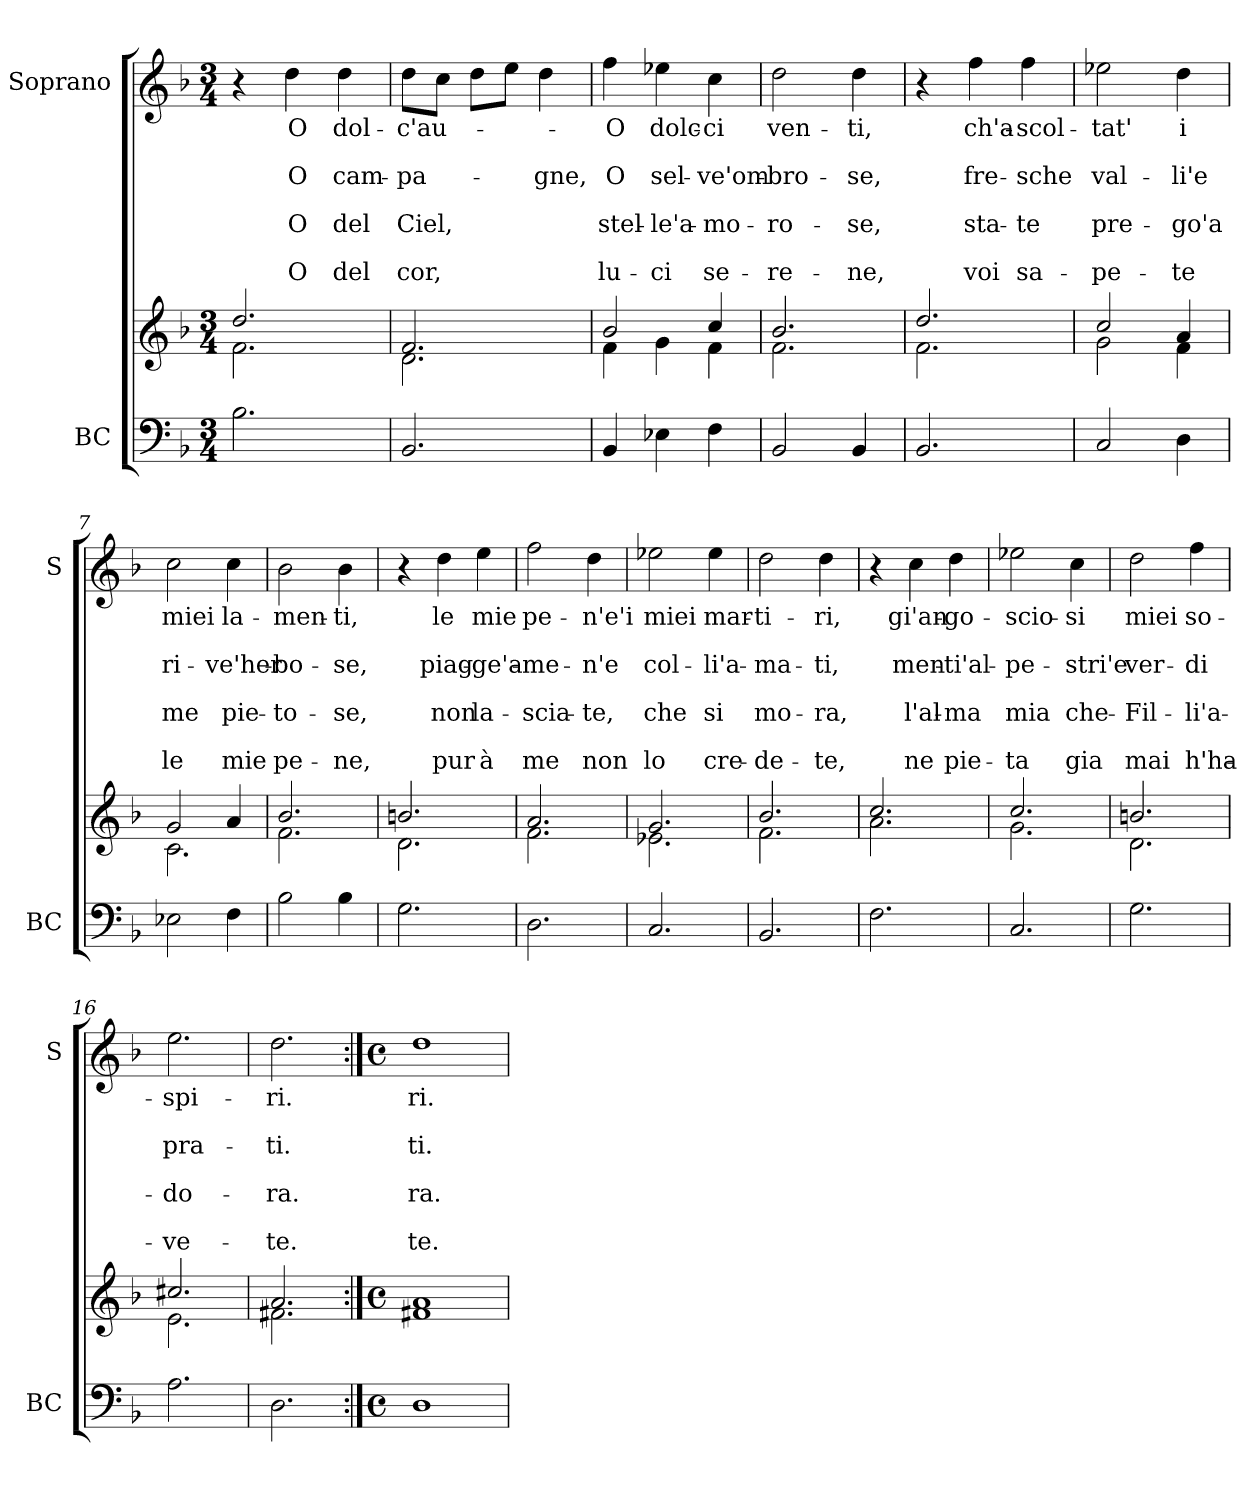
**kern	**kern	**kern	**text	**text	**text	**text	**text	**text	**text
*part2	*part2	*part1	*part1	*part1	*part1	*part1	*part1	*part1	*part1
*staff3	*staff2	*staff1	*staff1	*staff1	*staff1	*staff1	*staff1	*staff1	*staff1
*I"BC	*	*I"Soprano	*	*	*	*	*	*	*
*I'BC	*	*I'S	*	*	*	*	*	*	*
*clefF4	*clefG2	*clefG2	*	*	*	*	*	*	*
*k[b-]	*k[b-]	*k[b-]	*	*	*	*	*	*	*
*F:	*F:	*F:	*	*	*	*	*	*	*
*M3/4	*M3/4	*M3/4	*	*	*	*	*	*	*
=1	=1	=1	=1	=1	=1	=1	=1	=1	=1
*	*^	*	*	*	*	*	*	*	*
2.B-\	2.dd/	2.f\	4r	.	.	.	.	.	.	.
!	!	!	!	!LO:LY:b	!	!LO:LY:b	!	!LO:LY:b	!	!LO:LY:b
.	.	.	4dd\	O	.	O	.	O	.	O
!	!	!	!	!LO:LY:b	!	!LO:LY:b	!	!LO:LY:b	!	!LO:LY:b
.	.	.	4dd\	dol-	.	cam-	.	del	.	del
=2	=2	=2	=2	=2	=2	=2	=2	=2	=2	=2
!	!	!	!	!LO:LY:b	!	!LO:LY:b	!	!LO:LY:b	!	!LO:LY:b
2.BB-/	2.f/	2.d\	8dd\L	-c'au-	.	-pa-	.	Ciel,	.	cor,
.	.	.	8cc\J	.	.	.	.	.	.	.
.	.	.	8dd\L	.	.	.	.	.	.	.
.	.	.	8ee\J	.	.	.	.	.	.	.
!	!	!	!	!	!	!LO:LY:b	!	!	!	!
.	.	.	4dd\	.	.	-gne,	.	.	.	.
=3	=3	=3	=3	=3	=3	=3	=3	=3	=3	=3
!	!	!	!	!LO:LY:b	!	!LO:LY:b	!	!LO:LY:b	!	!LO:LY:b
4BB-/	2b-/	4f\	4ff\	O	.	O	.	stel-	.	lu-
!	!	!	!	!LO:LY:b	!	!LO:LY:b	!	!LO:LY:b	!	!LO:LY:b
4E-X\	.	4g\	4ee-X\	dolc-	.	sel-	.	-le'a-	.	-ci
!	!	!	!	!LO:LY:b	!	!LO:LY:b	!	!LO:LY:b	!	!LO:LY:b
4F\	4cc/	4f\	4cc\	-ci	.	-ve'om-	.	-mo-	.	se-
=4	=4	=4	=4	=4	=4	=4	=4	=4	=4	=4
!	!	!	!	!LO:LY:b	!	!LO:LY:b	!	!LO:LY:b	!	!LO:LY:b
2BB-/	2.b-/	2.f\	2dd\	ven-	.	-bro-	.	-ro-	.	-re-
!	!	!	!	!LO:LY:b	!	!LO:LY:b	!	!LO:LY:b	!	!LO:LY:b
4BB-/	.	.	4dd\	-ti,	.	-se,	.	-se,	.	-ne,
=5	=5	=5	=5	=5	=5	=5	=5	=5	=5	=5
2.BB-/	2.dd/	2.f\	4r	.	.	.	.	.	.	.
!	!	!	!	!LO:LY:b	!	!LO:LY:b	!	!LO:LY:b	!	!LO:LY:b
.	.	.	4ff\	ch'a-	.	fre-	.	sta-	.	voi
!	!	!	!	!LO:LY:b	!	!LO:LY:b	!	!LO:LY:b	!	!LO:LY:b
.	.	.	4ff\	-scol-	.	-sche	.	-te	.	sa-
!!LO:LB:g=z
=6	=6	=6	=6	=6	=6	=6	=6	=6	=6	=6
!	!	!	!	!LO:LY:b	!	!LO:LY:b	!	!LO:LY:b	!	!LO:LY:b
2C/	2cc/	2g\	2ee-X\	-tat'	.	val-	.	pre-	.	-pe-
!	!	!	!	!LO:LY:b	!	!LO:LY:b	!	!LO:LY:b	!	!LO:LY:b
4D\	4a/	4f\	4dd\	i	.	-li'e	.	-go'a	.	-te
=7	=7	=7	=7	=7	=7	=7	=7	=7	=7	=7
!	!	!	!	!LO:LY:b	!	!LO:LY:b	!	!LO:LY:b	!	!LO:LY:b
2E-X\	2g/	2.c\	2cc\	miei	.	ri-	.	me	.	le
!	!	!	!	!LO:LY:b	!	!LO:LY:b	!	!LO:LY:b	!	!LO:LY:b
4F\	4a/	.	4cc\	la-	.	-ve'her-	.	pie-	.	mie
=8	=8	=8	=8	=8	=8	=8	=8	=8	=8	=8
!	!	!	!	!LO:LY:b	!	!LO:LY:b	!	!LO:LY:b	!	!LO:LY:b
2B-\	2.b-/	2.f\	2b-\	-men-	.	-bo-	.	-to-	.	pe-
!	!	!	!	!LO:LY:b	!	!LO:LY:b	!	!LO:LY:b	!	!LO:LY:b
4B-\	.	.	4b-\	-ti,	.	-se,	.	-se,	.	-ne,
=9	=9	=9	=9	=9	=9	=9	=9	=9	=9	=9
2.G\	2.bn/	2.d\	4r	.	.	.	.	.	.	.
!	!	!	!	!LO:LY:b	!	!LO:LY:b	!	!LO:LY:b	!	!LO:LY:b
.	.	.	4dd\	le	.	piag-	.	non	.	pur
!	!	!	!	!LO:LY:b	!	!LO:LY:b	!	!LO:LY:b	!	!LO:LY:b
.	.	.	4ee\	mie	.	-ge'a-	.	la-	.	à
=10	=10	=10	=10	=10	=10	=10	=10	=10	=10	=10
!	!	!	!	!LO:LY:b	!	!LO:LY:b	!	!LO:LY:b	!	!LO:LY:b
2.D\	2.a/	2.f\	2ff\	pe-	.	-me-	.	-scia-	.	me
!	!	!	!	!LO:LY:b	!	!LO:LY:b	!	!LO:LY:b	!	!LO:LY:b
.	.	.	4dd\	-n'e'i	.	-n'e	.	-te,	.	non
=11	=11	=11	=11	=11	=11	=11	=11	=11	=11	=11
!	!	!	!	!LO:LY:b	!	!LO:LY:b	!	!LO:LY:b	!	!LO:LY:b
2.C/	2.g/	2.e-X\	2ee-X\	miei	.	col-	.	che	.	lo
!	!	!	!	!LO:LY:b	!	!LO:LY:b	!	!LO:LY:b	!	!LO:LY:b
.	.	.	4ee-\	mar-	.	-li'a-	.	si	.	cre-
!!LO:PB:g=z
=12	=12	=12	=12	=12	=12	=12	=12	=12	=12	=12
!	!	!	!	!LO:LY:b	!	!LO:LY:b	!	!LO:LY:b	!	!LO:LY:b
2.BB-/	2.b-/	2.f\	2dd\	-ti-	.	-ma-	.	mo-	.	-de-
!	!	!	!	!LO:LY:b	!	!LO:LY:b	!	!LO:LY:b	!	!LO:LY:b
.	.	.	4dd\	-ri,	.	-ti,	.	-ra,	.	-te,
=13	=13	=13	=13	=13	=13	=13	=13	=13	=13	=13
2.F\	2.cc/	2.a\	4r	.	.	.	.	.	.	.
!	!	!	!	!LO:LY:b	!	!LO:LY:b	!	!LO:LY:b	!	!LO:LY:b
.	.	.	4cc\	gi'an-	.	men-	.	l'al-	.	ne
!	!	!	!	!LO:LY:b	!	!LO:LY:b	!	!LO:LY:b	!	!LO:LY:b
.	.	.	4dd\	-go-	.	-ti'al-	.	-ma	.	pie-
=14	=14	=14	=14	=14	=14	=14	=14	=14	=14	=14
!	!	!	!	!LO:LY:b	!	!LO:LY:b	!	!LO:LY:b	!	!LO:LY:b
2.C/	2.cc/	2.g\	2ee-X\	-scio-	.	-pe-	.	mia	.	-ta
!	!	!	!	!LO:LY:b	!	!LO:LY:b	!	!LO:LY:b	!	!LO:LY:b
.	.	.	4cc\	-si	.	-stri'e	.	che-	.	gia
=15	=15	=15	=15	=15	=15	=15	=15	=15	=15	=15
!	!	!	!	!LO:LY:b	!	!LO:LY:b	!	!LO:LY:b	!	!LO:LY:b
2.G\	2.bn/	2.d\	2dd\	miei	.	ver-	.	-Fil-	.	mai
!	!	!	!	!LO:LY:b	!	!LO:LY:b	!	!LO:LY:b	!	!LO:LY:b
.	.	.	4ff\	so-	.	-di	.	-li'a-	.	h'ha-
=16	=16	=16	=16	=16	=16	=16	=16	=16	=16	=16
!	!	!	!	!LO:LY:b	!	!LO:LY:b	!	!LO:LY:b	!	!LO:LY:b
2.A\	2.cc#X/	2.e\	2.ee\	-spi-	.	pra-	.	-do-	.	-ve-
=17	=17	=17	=17	=17	=17	=17	=17	=17	=17	=17
!	!	!	!	!LO:LY:b	!	!LO:LY:b	!	!LO:LY:b	!	!LO:LY:b
2.D\	2.a/	2.f#X\	2.dd\	-ri.	.	-ti.	.	-ra.	.	-te.
!!LO:LB:g=z
=18:|!	=18:|!	=18:|!	=18:|!	=18:|!	=18:|!	=18:|!	=18:|!	=18:|!	=18:|!	=18:|!
*M4/4	*M4/4	*	*M4/4	*	*	*	*	*	*	*
*met(c)	*met(c)	*	*met(c)	*	*	*	*	*	*	*
!	!	!	!	!LO:LY:b	!	!LO:LY:b	!	!LO:LY:b	!	!LO:LY:b
1D	1a	1f#X	1dd	ri.	.	ti.	.	ra.	.	te.
*	*v	*v	*	*	*	*	*	*	*	*
=	=	=	=	=	=	=	=	=	=
*-	*-	*-	*-	*-	*-	*-	*-	*-	*-
